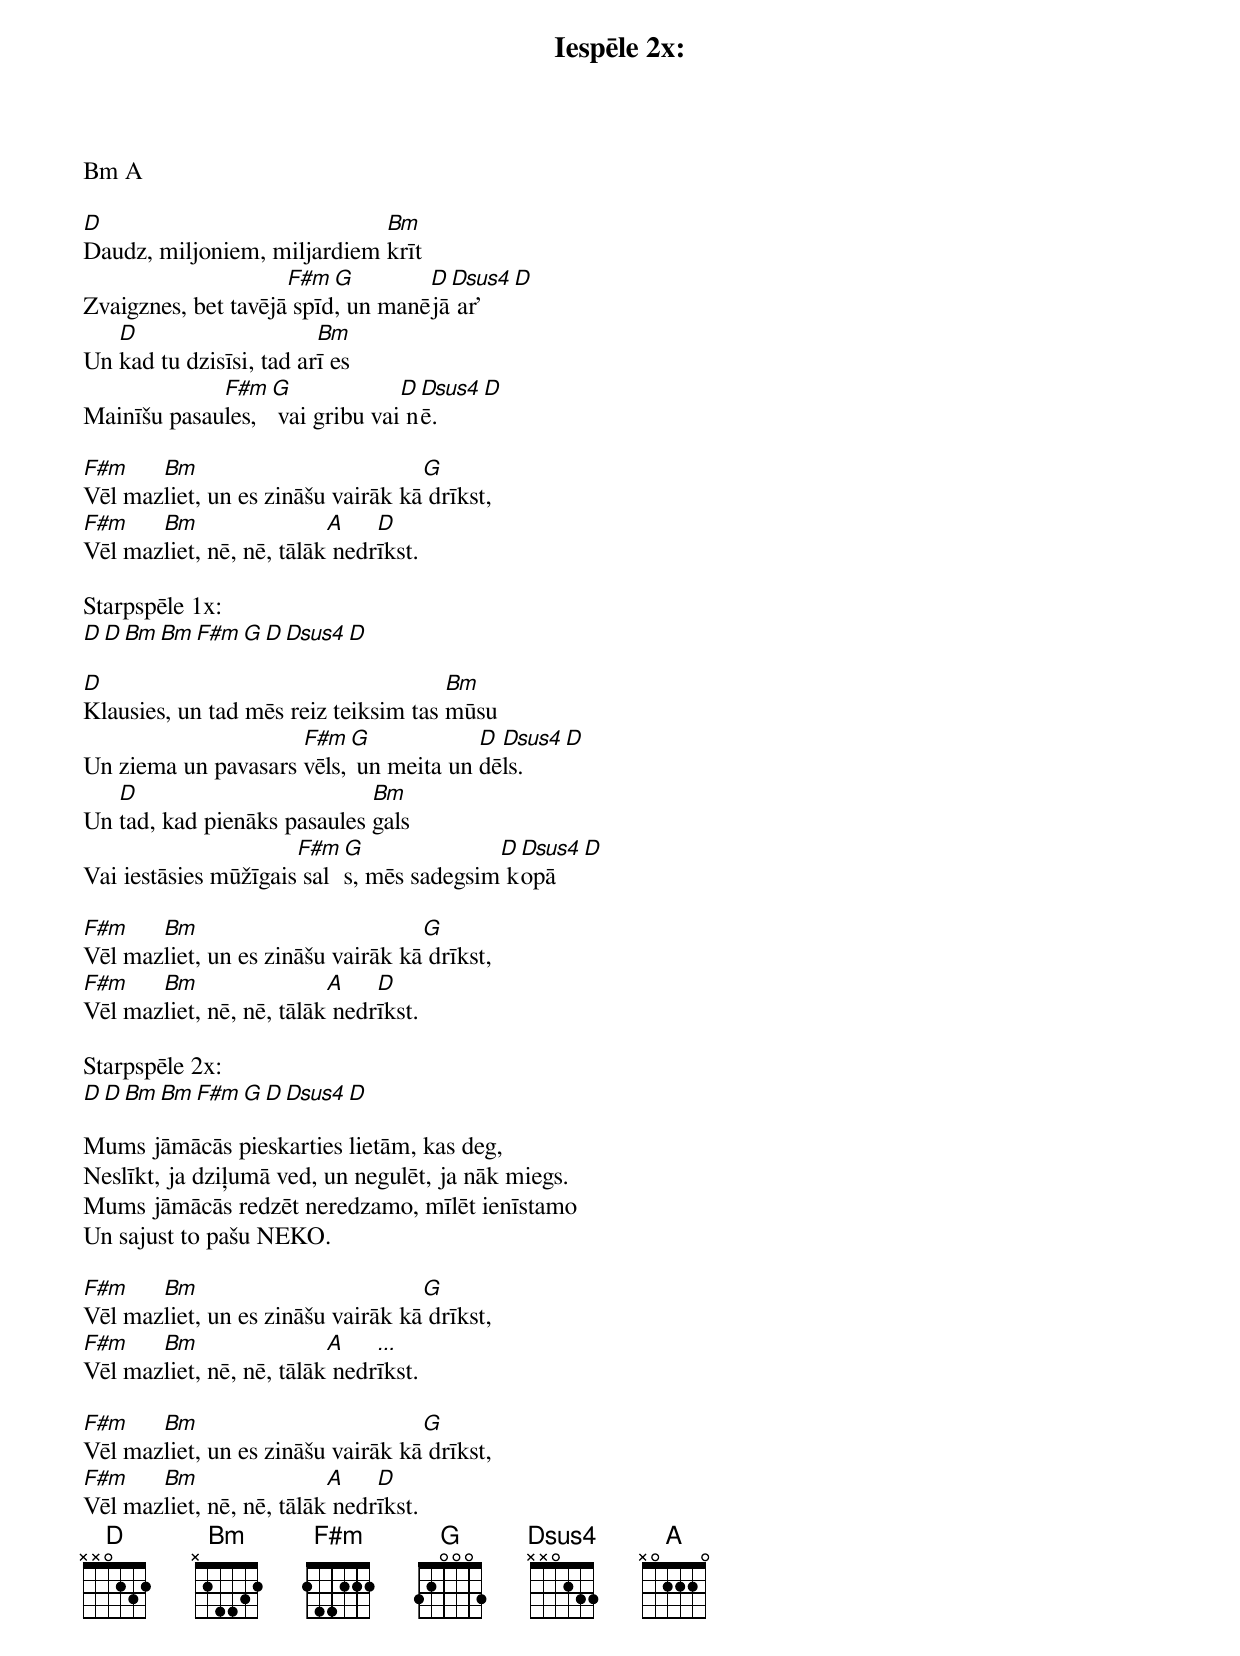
Iespēle 2x:
Bm A

D                            Bm
Daudz, miljoniem, miljardiem krīt
                     F#m  G        D Dsus4 D
Zvaigznes, bet tavējā spīd, un manējā ar’
   D                     Bm
Un kad tu dzisīsi, tad arī es
             F#m G             D Dsus4 D
Mainīšu pasaules, vai gribu vai nē.

F#m    Bm                          G
Vēl mazliet, un es zināšu vairāk kā drīkst,
F#m    Bm                 A    D
Vēl mazliet, nē, nē, tālāk nedrīkst.

Starpspēle 1x:
D D Bm Bm F#m G D Dsus4 D

D                                     Bm
Klausies, un tad mēs reiz teiksim tas mūsu
                     F#m  G            D Dsus4 D
Un ziema un pavasars vēls, un meita un dēls.
   D                         Bm
Un tad, kad pienāks pasaules gals
                      F#m G              D Dsus4 D
Vai iestāsies mūžīgais sals, mēs sadegsim kopā

F#m    Bm                          G
Vēl mazliet, un es zināšu vairāk kā drīkst,
F#m    Bm                 A    D
Vēl mazliet, nē, nē, tālāk nedrīkst.

Starpspēle 2x:
D D Bm Bm F#m G D Dsus4 D

Mums jāmācās pieskarties lietām, kas deg,
Neslīkt, ja dziļumā ved, un negulēt, ja nāk miegs.
Mums jāmācās redzēt neredzamo, mīlēt ienīstamo
Un sajust to pašu NEKO.

F#m    Bm                          G
Vēl mazliet, un es zināšu vairāk kā drīkst,
F#m    Bm                 A    ...
Vēl mazliet, nē, nē, tālāk nedrīkst.

F#m    Bm                          G
Vēl mazliet, un es zināšu vairāk kā drīkst,
F#m    Bm                 A    D
Vēl mazliet, nē, nē, tālāk nedrīkst.
